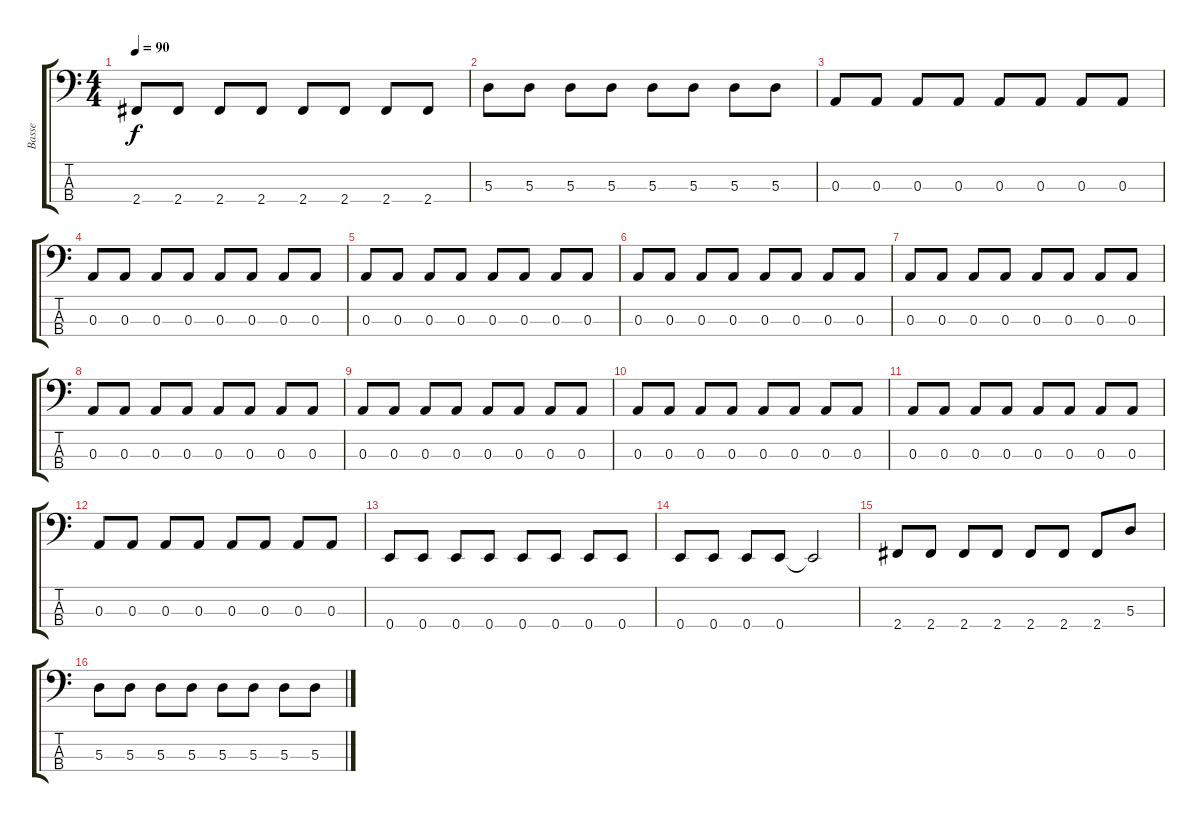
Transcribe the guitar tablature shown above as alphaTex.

\track ("Basse" "Basse") {instrument acousticguitarsteel}
\staff {score tabs}
\tuning (G2 D2 A1 E1) {hide}
\ts (4 4)
\tempo 90
\clef f4
\ks c
2.4.8{dy f} 2.4.8 2.4.8 2.4.8 2.4.8 2.4.8 2.4.8 2.4.8 |
5.3.8 5.3.8 5.3.8 5.3.8 5.3.8 5.3.8 5.3.8 5.3.8 |
0.3.8 0.3.8 0.3.8 0.3.8 0.3.8 0.3.8 0.3.8 0.3.8 |
0.3.8 0.3.8 0.3.8 0.3.8 0.3.8 0.3.8 0.3.8 0.3.8 |
0.3.8 0.3.8 0.3.8 0.3.8 0.3.8 0.3.8 0.3.8 0.3.8 |
0.3.8 0.3.8 0.3.8 0.3.8 0.3.8 0.3.8 0.3.8 0.3.8 |
0.3.8 0.3.8 0.3.8 0.3.8 0.3.8 0.3.8 0.3.8 0.3.8 |
0.3.8 0.3.8 0.3.8 0.3.8 0.3.8 0.3.8 0.3.8 0.3.8 |
0.3.8 0.3.8 0.3.8 0.3.8 0.3.8 0.3.8 0.3.8 0.3.8 |
0.3.8 0.3.8 0.3.8 0.3.8 0.3.8 0.3.8 0.3.8 0.3.8 |
0.3.8 0.3.8 0.3.8 0.3.8 0.3.8 0.3.8 0.3.8 0.3.8 |
0.3.8 0.3.8 0.3.8 0.3.8 0.3.8 0.3.8 0.3.8 0.3.8 |
0.4.8 0.4.8 0.4.8 0.4.8 0.4.8 0.4.8 0.4.8 0.4.8 |
0.4.8 0.4.8 0.4.8 0.4.8 0.4{t}.2 |
2.4.8 2.4.8 2.4.8 2.4.8 2.4.8 2.4.8 2.4.8 5.3.8 |
5.3.8 5.3.8 5.3.8 5.3.8 5.3.8 5.3.8 5.3.8 5.3.8
